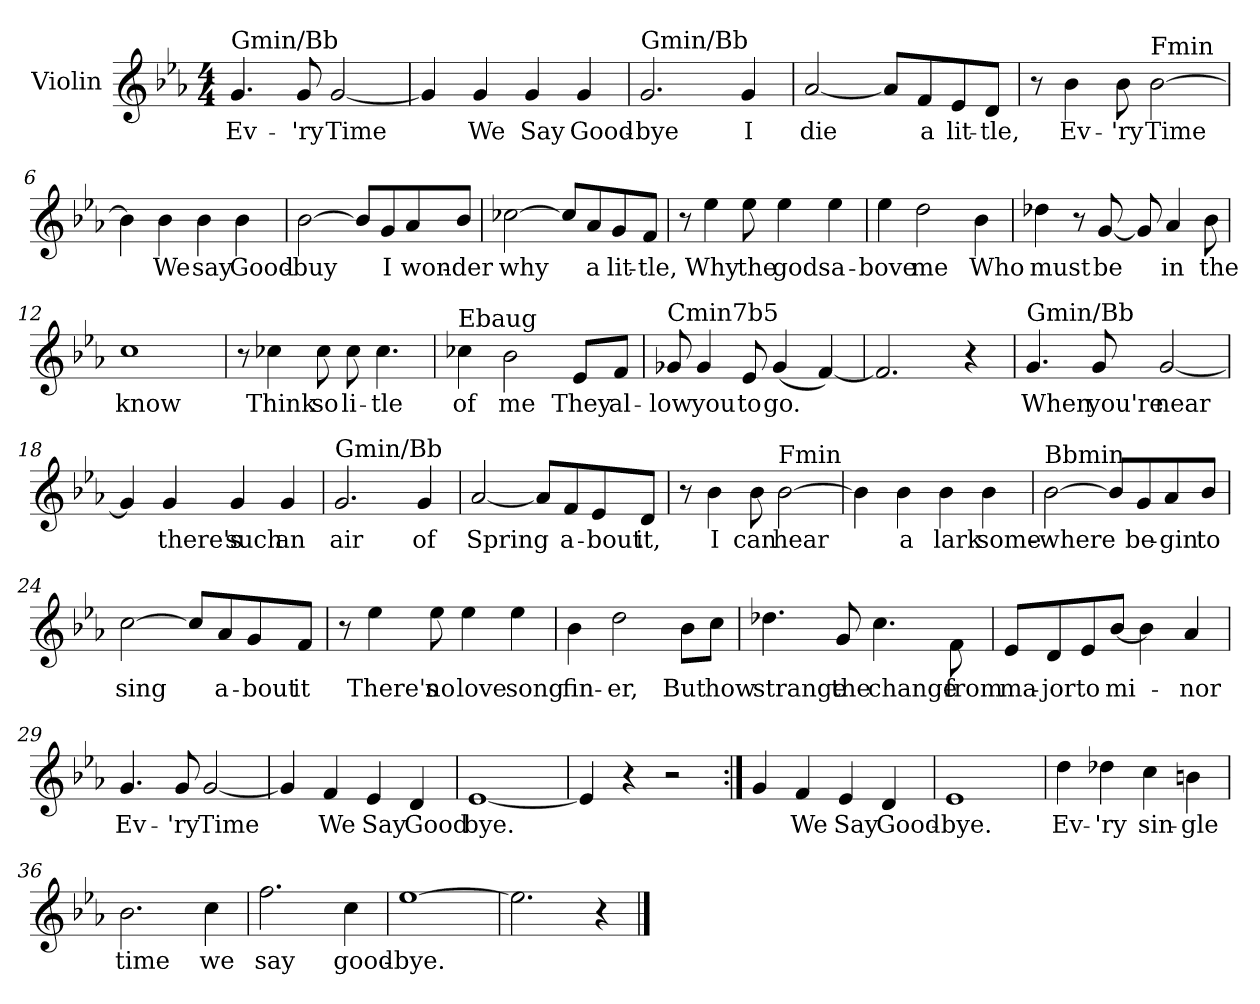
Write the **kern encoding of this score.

**kern	**text
*part1	*part1
*staff1	*staff1
*I"Violin	*
*I'Vln	*
*clefG2	*
*k[b-e-a-]	*
*E-:	*
*M4/4	*
=1	=1
!LO:TX:a:t=Gmin/Bb	!
4.g/	Ev-
8g/	-'ry
[2g/	Time
=2	=2
4g/]	.
4g/	We
4g/	Say
4g/	Good-
=3	=3
!LO:TX:a:t=Gmin/Bb	!
2.g/	-bye
4g/	I
=4	=4
[2a-/	die
8a-/L]	.
8f/	a
8e-/	lit-
8d/J	tle,
!!LO:LB:g=z
=5	=5
8r	.
4b-\	Ev-
8b-\	-'ry
!LO:TX:a:t=Fmin	!
[2b-\	Time
=6	=6
4b-\]	.
4b-\	We
4b-\	say
4b-\	Good-
=7	=7
[2b-\	-buy
8b-/L]	.
8g/	I
8a-/	won-
8b-/J	-der
=8	=8
[2cc-X\	why
8cc-/L]	.
8a-/	a
8g/	lit-
8f/J	-tle,
!!LO:LB:g=z
=9	=9
8r	.
4ee-\	Why
8ee-\	the
4ee-\	gods
4ee-\	a-
=10	=10
4ee-\	-bove
2dd\	me
4b-\	Who
=11	=11
4dd-X\	must
8r	.
[8g/	be
8g/]	.
4a-/	in
8b-\	the
=12	=12
1cc	know
!!LO:LB:g=z
=13	=13
8r	.
4cc-X\	Think
8cc-\	so
8cc-\	li-
4.cc-\	-tle
=14	=14
!LO:TX:a:t=Ebaug	!
4cc-X\	of
2b-\	me
8e-/L	They
8f/J	al-
=15	=15
!LO:TX:a:t=Cmin7b5	!
8g-X/	-low
4g-/	you
8e-/	to
(4g-/	go.
[4f/)	.
=16	=16
2.f/]	.
4r	.
!!LO:LB:g=z
=17	=17
!LO:TX:a:t=Gmin/Bb	!
4.g/	When
8g/	you're
[2g/	near
=18	=18
4g/]	.
4g/	there's
4g/	such
4g/	an
=19	=19
!LO:TX:a:t=Gmin/Bb	!
2.g/	air
4g/	of
=20	=20
[2a-/	Spring
8a-/L]	.
8f/	a-
8e-/	-bout
8d/J	it,
!!LO:LB:g=z
=21	=21
8r	.
4b-\	I
8b-\	can
!LO:TX:a:t=Fmin	!
[2b-\	hear
=22	=22
4b-\]	.
4b-\	a
4b-\	lark
4b-\	some-
=23	=23
!LO:TX:a:t=Bbmin	!
[2b-\	-where
8b-/L]	.
8g/	be-
8a-/	-gin
8b-/J	to
=24	=24
[2cc\	sing
8cc/L]	.
8a-/	a-
8g/	-bout
8f/J	it
!!LO:LB:g=z
=25	=25
8r	.
4ee-\	There's
8ee-\	no
4ee-\	love
4ee-\	song
=26	=26
4b-\	fin-
2dd\	-er,
8b-\L	But
8cc\J	how
=27	=27
4.dd-X\	strange
8g/	the
4.cc\	change
8f\	from
=28	=28
8e-/L	ma-
8d/	-jor
8e-/	to
[8b-/J	mi-
4b-\]	.
4a-/	-nor
!!LO:LB:g=z
=29	=29
4.g/	Ev-
8g/	-'ry
[2g/	Time
=30	=30
4g/]	.
4f/	We
4e-/	Say
4d/	Good
=31	=31
[1e-	bye.
=32	=32
4e-/]	.
4r	.
2r	.
!!LO:LB:g=z
=33:|!	=33:|!
4g/	.
4f/	We
4e-/	Say
4d/	Good-
=34	=34
1e-	bye.
=35	=35
4dd\	Ev-
4dd-X\	-'ry
4cc\	sin-
4bn\	-gle
=36	=36
2.b-\	time
4cc\	we
=37	=37
2.ff\	say
4cc\	good-
=38	=38
[1ee-	-bye.
=39	=39
2.ee-\]	.
4r	.
==	==
*-	*-
